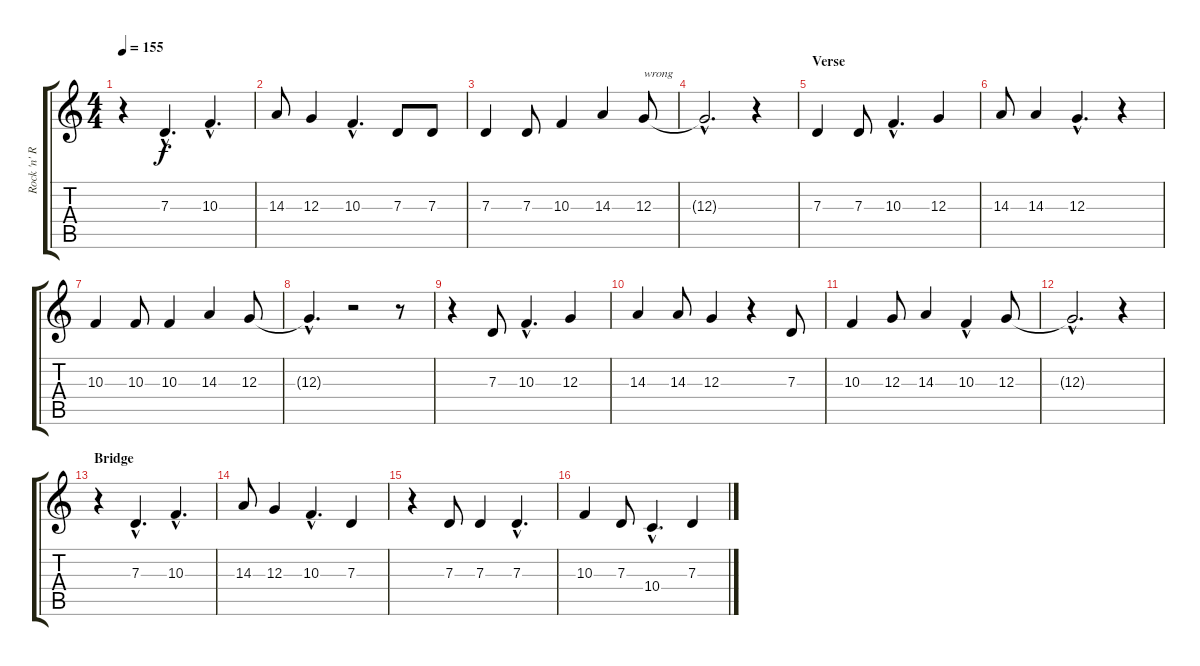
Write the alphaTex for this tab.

\track ("Rock 'n' Rolf" "Rock 'n' R") {instrument lead2sawtooth}
\staff {score tabs}
\tuning (E4 B3 G3 D3 A2 E2) {hide}
\ts (4 4)
\tempo 155
\clef g2
\ks c
r.4{dy f} 7.3{hac}.4{d} 10.3{hac}.4{d} |
14.3.8 12.3.4 10.3{hac}.4{d} 7.3.8 7.3.8 |
7.3.4 7.3.8 10.3.4 14.3.4 12.3.8{txt "wrong"} |
12.3{hac t}.2{d} r.4 |
\section ("" "Verse")
7.3.4 7.3.8 10.3{hac}.4{d} 12.3.4 |
14.3.8 14.3.4 12.3{hac}.4{d} r.4 |
10.3.4 10.3.8 10.3.4 14.3.4 12.3.8 |
12.3{hac t}.4{d} r.2 r.8 |
r.4 7.3.8 10.3{hac}.4{d} 12.3.4 |
14.3.4 14.3.8 12.3.4 r.4 7.3.8 |
10.3.4 12.3.8 14.3.4 10.3{hac}.4 12.3.8 |
12.3{hac t}.2{d} r.4 |
\section ("" "Bridge")
r.4 7.3{hac}.4{d} 10.3{hac}.4{d} |
14.3.8 12.3.4 10.3{hac}.4{d} 7.3.4 |
r.4 7.3.8 7.3.4 7.3{hac}.4{d} |
10.3.4 7.3.8 10.4{hac}.4{d} 7.3.4
